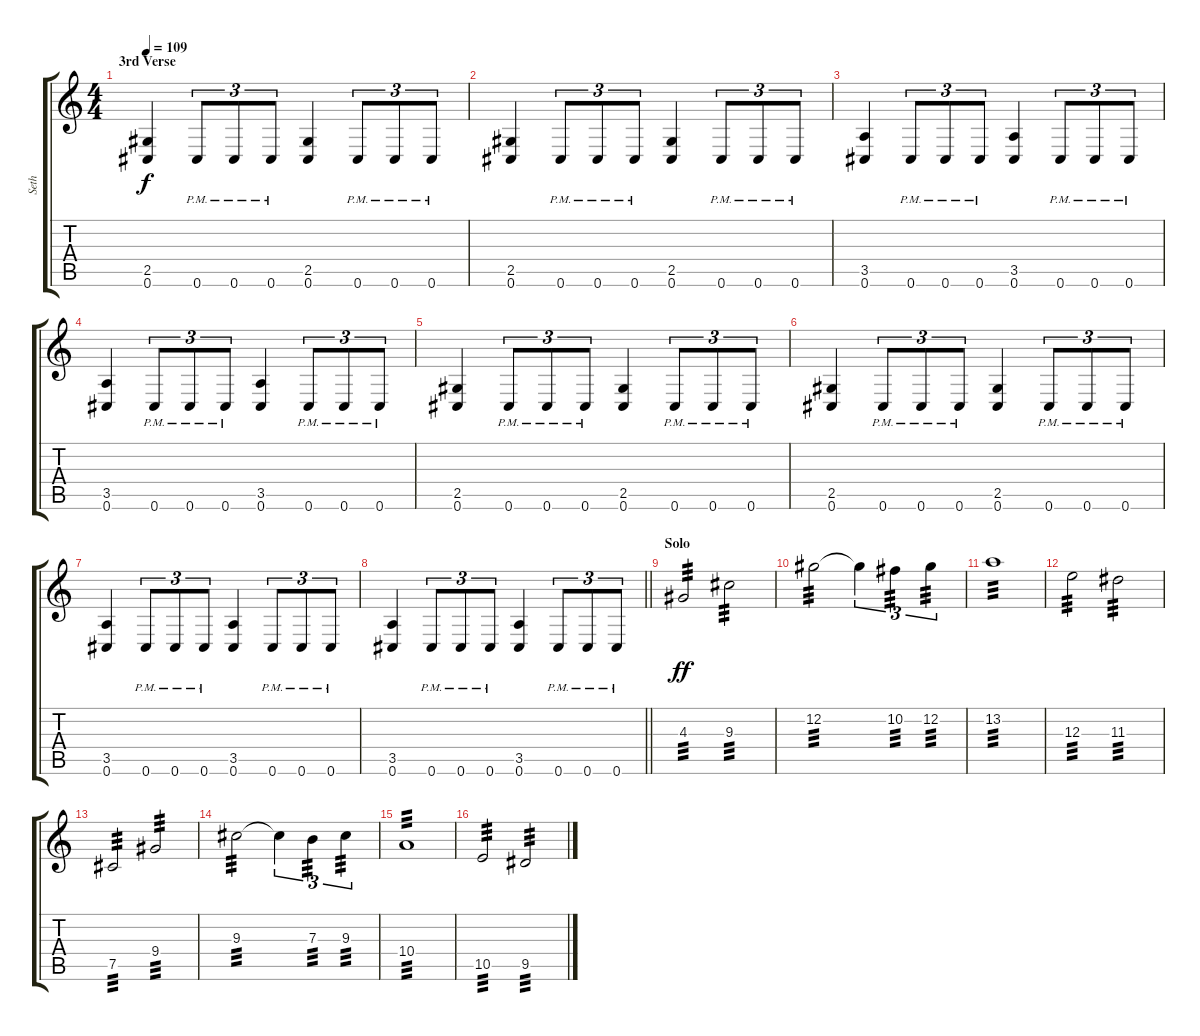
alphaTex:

\track ("Seth " "Seth ") {instrument overdrivenguitar}
\staff {score tabs}
\tuning (Db4 Ab3 E3 B2 Gb2 Db2) {hide}
\ts (4 4)
\section ("" "3rd Verse")
\tempo 109
\clef g2
\ks c
(2.5 0.6).4{dy f instrument overdrivenguitar} 0.6{pm}.8{tu (3 2)} 0.6{pm}.8{tu (3 2)} 0.6{pm}.8{tu (3 2)} (2.5 0.6).4 0.6{pm}.8{tu (3 2)} 0.6{pm}.8{tu (3 2)} 0.6{pm}.8{tu (3 2)} |
(2.5 0.6).4 0.6{pm}.8{tu (3 2)} 0.6{pm}.8{tu (3 2)} 0.6{pm}.8{tu (3 2)} (2.5 0.6).4 0.6{pm}.8{tu (3 2)} 0.6{pm}.8{tu (3 2)} 0.6{pm}.8{tu (3 2)} |
(3.5 0.6).4 0.6{pm}.8{tu (3 2)} 0.6{pm}.8{tu (3 2)} 0.6{pm}.8{tu (3 2)} (3.5 0.6).4 0.6{pm}.8{tu (3 2)} 0.6{pm}.8{tu (3 2)} 0.6{pm}.8{tu (3 2)} |
(3.5 0.6).4 0.6{pm}.8{tu (3 2)} 0.6{pm}.8{tu (3 2)} 0.6{pm}.8{tu (3 2)} (3.5 0.6).4 0.6{pm}.8{tu (3 2)} 0.6{pm}.8{tu (3 2)} 0.6{pm}.8{tu (3 2)} |
(2.5 0.6).4 0.6{pm}.8{tu (3 2)} 0.6{pm}.8{tu (3 2)} 0.6{pm}.8{tu (3 2)} (2.5 0.6).4 0.6{pm}.8{tu (3 2)} 0.6{pm}.8{tu (3 2)} 0.6{pm}.8{tu (3 2)} |
(2.5 0.6).4 0.6{pm}.8{tu (3 2)} 0.6{pm}.8{tu (3 2)} 0.6{pm}.8{tu (3 2)} (2.5 0.6).4 0.6{pm}.8{tu (3 2)} 0.6{pm}.8{tu (3 2)} 0.6{pm}.8{tu (3 2)} |
(3.5 0.6).4 0.6{pm}.8{tu (3 2)} 0.6{pm}.8{tu (3 2)} 0.6{pm}.8{tu (3 2)} (3.5 0.6).4 0.6{pm}.8{tu (3 2)} 0.6{pm}.8{tu (3 2)} 0.6{pm}.8{tu (3 2)} |
\barLineRight lightlight
(3.5 0.6).4 0.6{pm}.8{tu (3 2)} 0.6{pm}.8{tu (3 2)} 0.6{pm}.8{tu (3 2)} (3.5 0.6).4 0.6{pm}.8{tu (3 2)} 0.6{pm}.8{tu (3 2)} 0.6{pm}.8{tu (3 2)} |
\section ("" "Solo ")
4.3.2{tp 3 dy ff} 9.3.2{tp 3} |
12.2.2{tp 3} 12.2{t}.4{tu (3 2)} 10.2.4{tu (3 2) tp 3} 12.2.4{tu (3 2) tp 3} |
13.2.1{tp 3} |
12.3.2{tp 3} 11.3.2{tp 3} |
7.5.2{tp 3} 9.4.2{tp 3} |
9.3.2{tp 3} 9.3{t}.4{tu (3 2)} 7.3.4{tu (3 2) tp 3} 9.3.4{tu (3 2) tp 3} |
10.4.1{tp 3} |
10.5.2{tp 3} 9.5.2{tp 3}
